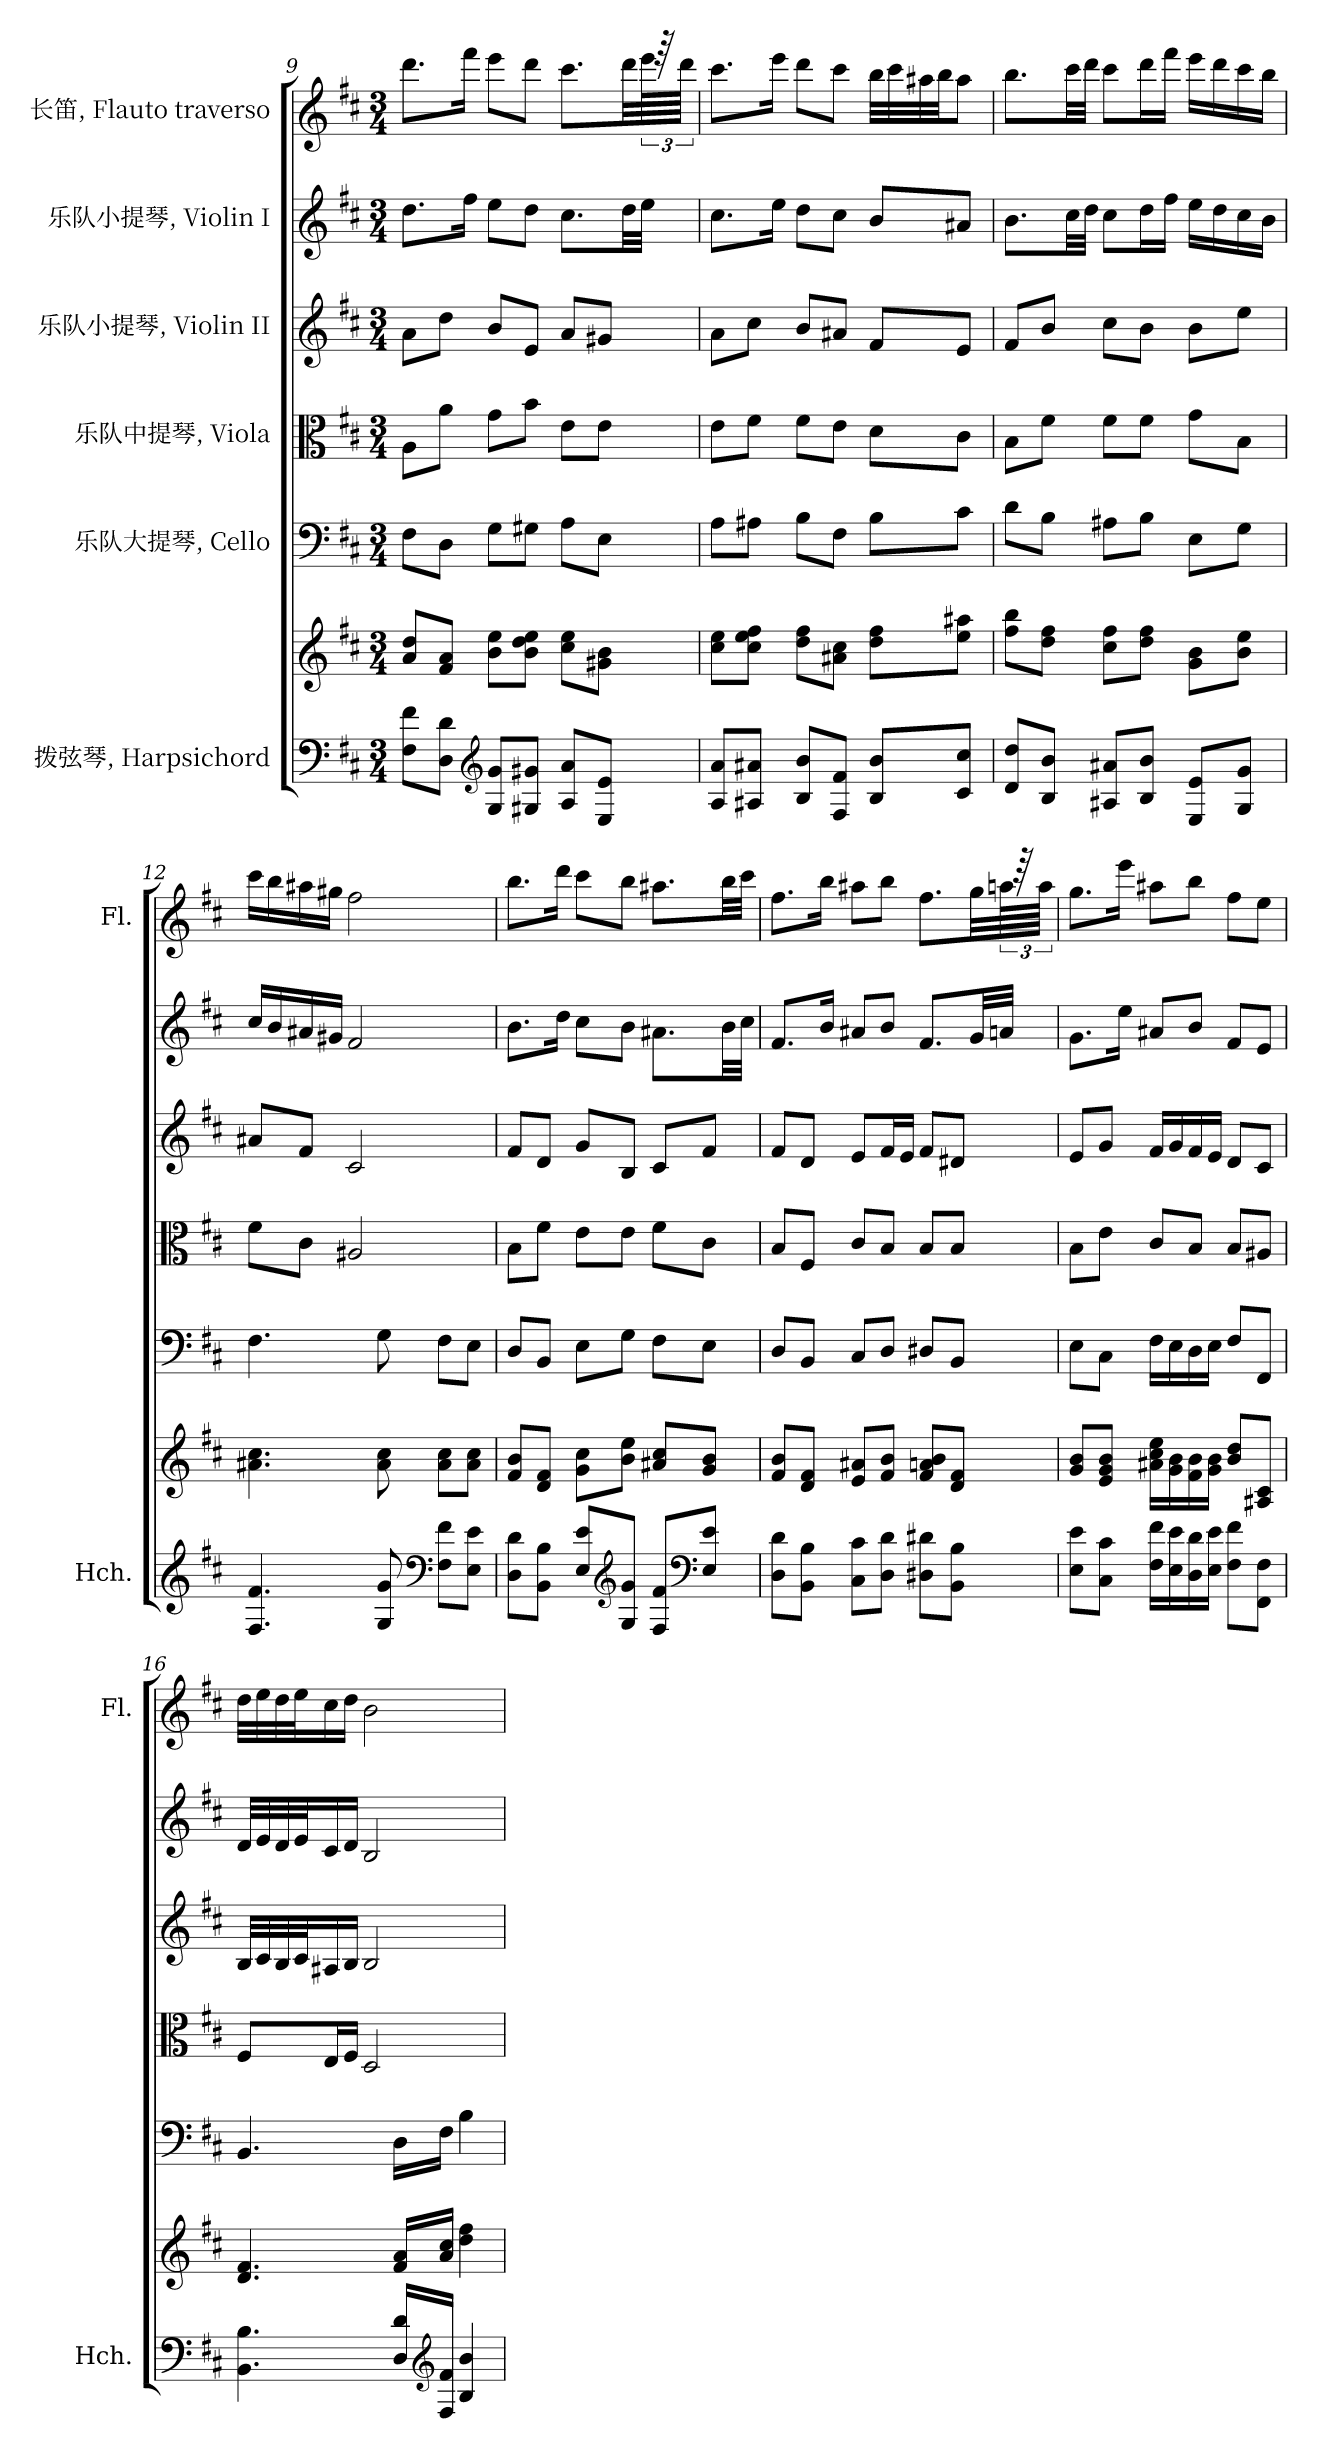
**kern	**kern	**kern	**kern	**kern	**kern	**kern
*part6	*part6	*part5	*part4	*part3	*part2	*part1
*staff7	*staff6	*staff5	*staff4	*staff3	*staff2	*staff1
*I"拨弦琴, Harpsichord	*	*I"乐队大提琴, Cello	*I"乐队中提琴, Viola	*I"乐队小提琴, Violin II	*I"乐队小提琴, Violin I	*I"长笛, Flauto traverso
*I'Hch.	*	*	*	*	*	*I'Fl.
!!LO:PB:g=z
*clefF4	*clefG2	*clefF4	*clefC3	*clefG2	*clefG2	*clefG2
*k[f#c#]	*k[f#c#]	*k[f#c#]	*k[f#c#]	*k[f#c#]	*k[f#c#]	*k[f#c#]
*M3/4	*M3/4	*M3/4	*M3/4	*M3/4	*M3/4	*M3/4
=9	=9	=9	=9	=9	=9	=9
8F#\ 8f#\L	8a/ 8dd/L	8F#\L	8A\L	8a\L	8.dd\L	8.ddd\L
8D\ 8d\J	8f#/ 8a/J	8D\J	8a\J	8dd\J	.	.
.	.	.	.	.	16ff#\Jk	16fff#\Jk
*clefG2	*	*	*	*	*	*
8G/ 8g/L	8b\ 8ee\L	8G\L	8g\L	8b/L	8ee\L	8eee\L
8G#X/ 8g#X/J	8b\ 8dd\ 8ee\J	8G#X\J	8b\J	8e/J	8dd\J	8ddd\J
8A/ 8a/L	8cc#\ 8ee\L	8A\L	8e\L	8a/L	8.cc#\L	8.ccc#\L
8E/ 8e/J	8g#X\ 8b\J	8E\J	8e\J	8g#X/J	.	.
.	.	.	.	.	32dd\LL	32ddd\LL
.	.	.	.	.	32ee\JJJ	96eee\JJJk
.	.	.	.	.	.	96r
.	.	.	.	.	.	96ddd\
=10	=10	=10	=10	=10	=10	=10
8A/ 8a/L	8cc#\ 8ee\L	8A\L	8e\L	8a\L	8.cc#\L	8.ccc#\L
8A#X/ 8a#X/J	8cc#\ 8ee\ 8ff#\J	8A#X\J	8f#\J	8cc#\J	.	.
.	.	.	.	.	16ee\Jk	16eee\Jk
8B/ 8b/L	8dd\ 8ff#\L	8B\L	8f#\L	8b/L	8dd\L	8ddd\L
8F#/ 8f#/J	8a#X\ 8cc#\J	8F#\J	8e\J	8a#X/J	8cc#\J	8ccc#\J
8B/ 8b/L	8dd\ 8ff#\L	8B\L	8d\L	8f#/L	8b/L	32bb\LLL
.	.	.	.	.	.	32ccc#\
.	.	.	.	.	.	32aa#X\
.	.	.	.	.	.	32bb\JJ
8c#/ 8cc#/J	8ee\ 8aa#X\J	8c#\J	8c#\J	8e/J	8a#X/J	8aa#\J
!!LO:PB:g=z
=11	=11	=11	=11	=11	=11	=11
8d/ 8dd/L	8ff#\ 8bb\L	8d\L	8B\L	8f#/L	8.b\L	8.bb\L
8B/ 8b/J	8dd\ 8ff#\J	8B\J	8f#\J	8b/J	.	.
.	.	.	.	.	32cc#\LL	32ccc#\LL
.	.	.	.	.	32dd\JJJ	32ddd\JJJ
8A#X/ 8a#X/L	8cc#\ 8ff#\L	8A#X\L	8f#\L	8cc#\L	8cc#\L	8ccc#\L
8B/ 8b/J	8dd\ 8ff#\J	8B\J	8f#\J	8b\J	16dd\L	16ddd\L
.	.	.	.	.	16ff#\JJ	16fff#\JJ
8E/ 8e/L	8g\ 8b\L	8E\L	8g\L	8b\L	16ee\LL	16eee\LL
.	.	.	.	.	16dd\	16ddd\
8G/ 8g/J	8b\ 8ee\J	8G\J	8B\J	8ee\J	16cc#\	16ccc#\
.	.	.	.	.	16b\JJ	16bb\JJ
=12	=12	=12	=12	=12	=12	=12
4.F#/ 4.f#/	4.a#X\ 4.cc#\	4.F#\	8f#\L	8a#X/L	16cc#/LL	16ccc#\LL
.	.	.	.	.	16b/	16bb\
.	.	.	8c#\J	8f#/J	16a#X/	16aa#X\
.	.	.	.	.	16g#X/JJ	16gg#X\JJ
.	.	.	2A#X/	2c#/	2f#/	2ff#\
8G/ 8g/	8a#\ 8cc#\	8G\	.	.	.	.
*clefF4	*	*	*	*	*	*
8F#\ 8f#\L	8a#\ 8cc#\L	8F#\L	.	.	.	.
8E\ 8e\J	8a#\ 8cc#\J	8E\J	.	.	.	.
=13	=13	=13	=13	=13	=13	=13
8D\ 8d\L	8f#/ 8b/L	8D/L	8B\L	8f#/L	8.b\L	8.bb\L
8BB\ 8B\J	8d/ 8f#/J	8BB/J	8f#\J	8d/J	.	.
.	.	.	.	.	16dd\Jk	16ddd\Jk
8E/ 8e/L	8g\ 8cc#\L	8E\L	8e\L	8g/L	8cc#\L	8ccc#\L
*clefG2	*	*	*	*	*	*
8G/ 8g/J	8b\ 8ee\J	8G\J	8e\J	8B/J	8b\J	8bb\J
8F#/ 8f#/L	8a#X/ 8cc#/L	8F#\L	8f#\L	8c#/L	8.a#X\L	8.aa#X\L
*clefF4	*	*	*	*	*	*
8E/ 8e/J	8g/ 8b/J	8E\J	8c#\J	8f#/J	.	.
.	.	.	.	.	32b\LL	32bb\LL
.	.	.	.	.	32cc#\JJJ	32ccc#\JJJ
!!LO:PB:g=z
=14	=14	=14	=14	=14	=14	=14
8D\ 8d\L	8f#/ 8b/L	8D/L	8B/L	8f#/L	8.f#/L	8.ff#\L
8BB\ 8B\J	8d/ 8f#/J	8BB/J	8F#/J	8d/J	.	.
.	.	.	.	.	16b/Jk	16bb\Jk
8C#\ 8c#\L	8e/ 8a#X/L	8C#/L	8c#/L	8e/L	8a#X/L	8aa#X\L
8D\ 8d\J	8f#/ 8b/J	8D/J	8B/J	16f#/L	8b/J	8bb\J
.	.	.	.	16e/JJ	.	.
8D#X\ 8d#X\L	8f#/ 8an/ 8b/L	8D#X/L	8B/L	8f#/L	8.f#/L	8.ff#\L
8BB\ 8B\J	8d/ 8f#/J	8BB/J	8B/J	8d#X/J	.	.
.	.	.	.	.	32g/LL	32gg\LL
.	.	.	.	.	32an/JJJ	96aan\JJJk
.	.	.	.	.	.	96r
.	.	.	.	.	.	96aa\
=15	=15	=15	=15	=15	=15	=15
8E\ 8e\L	8g/ 8b/L	8E\L	8B\L	8e/L	8.g\L	8.gg\L
8C#\ 8c#\J	8e/ 8g/ 8b/J	8C#\J	8e\J	8g/J	.	.
.	.	.	.	.	16ee\Jk	16eee\Jk
16F#\ 16f#\LL	16a#X\ 16cc#\ 16ee\LL	16F#\LL	8c#/L	16f#/LL	8a#X/L	8aa#X\L
16E\ 16e\	16g\ 16b\	16E\	.	16g/	.	.
16D\ 16d\	16f#\ 16b\	16D\	8B/J	16f#/	8b/J	8bb\J
16E\ 16e\JJ	16g\ 16b\JJ	16E\JJ	.	16e/JJ	.	.
8F#\ 8f#\L	8b/ 8dd/L	8F#/L	8B/L	8d/L	8f#/L	8ff#\L
8FF#\ 8F#\J	8A#X/ 8c#/J	8FF#/J	8A#X/J	8c#/J	8e/J	8ee\J
=16	=16	=16	=16	=16	=16	=16
4.BB\ 4.B\	4.d/ 4.f#/	4.BB/	8F#/L	32B/LLL	32d/LLL	32dd\LLL
.	.	.	.	32c#/	32e/	32ee\
.	.	.	.	32B/	32d/	32dd\
.	.	.	.	32c#/J	32e/J	32ee\J
.	.	.	16E/L	16A#X/	16c#/	16cc#\
.	.	.	16F#/JJ	16B/JJ	16d/JJ	16dd\JJ
.	.	.	2D/	2B/	2B/	2b\
16D/ 16d/LL	16f#/ 16a/LL	16D\LL	.	.	.	.
*clefG2	*	*	*	*	*	*
16F#/ 16f#/JJ	16a/ 16cc#/JJ	16F#\JJ	.	.	.	.
4B/ 4b/	4dd\ 4ff#\	4B\	.	.	.	.
=	=	=	=	=	=	=
*-	*-	*-	*-	*-	*-	*-
